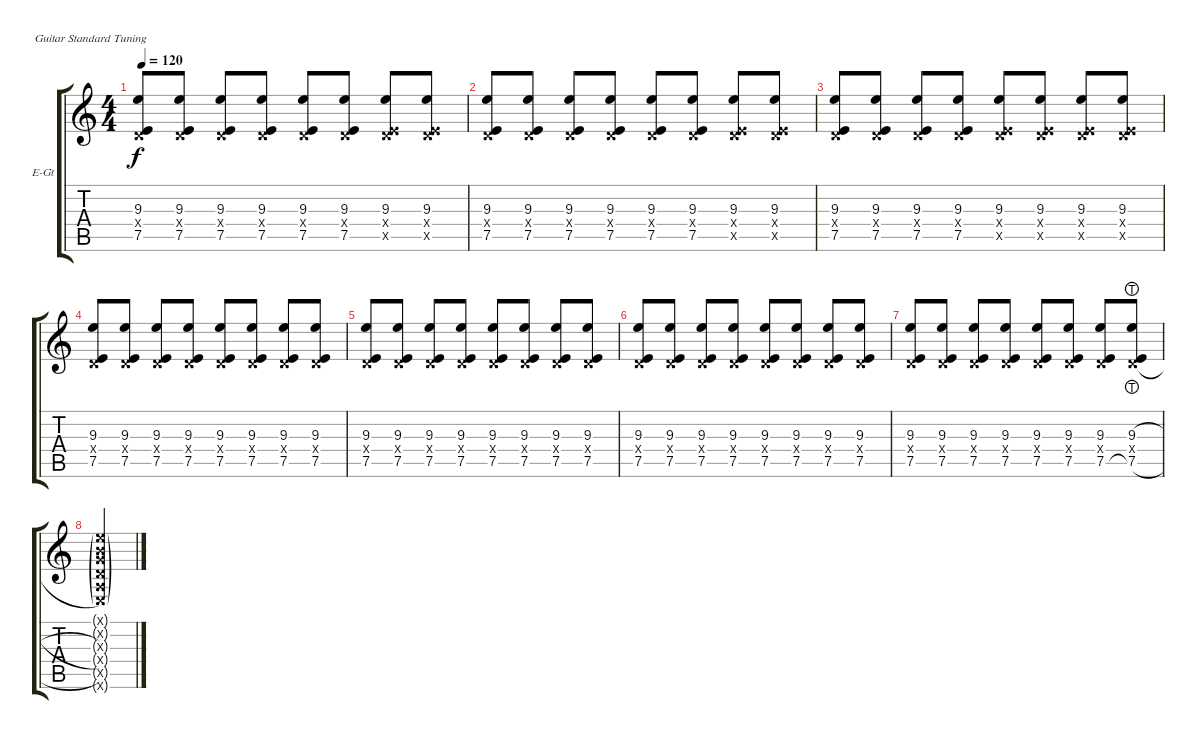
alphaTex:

\defaultSystemsLayout 4
\bracketExtendMode groupsimilarinstruments
\firstSystemTrackNameOrientation horizontal
\otherSystemsTrackNameOrientation horizontal
\track ("Electric Guitar overdriven" "E-Gt") {instrument overdrivenguitar}
\staff {score tabs}
\tuning (E4 B3 G3 D3 A2 E2)
\ts (4 4)
\tempo 120
\clef g2
\ks c
(7.5 9.3 0.4{x}).8{dy f} (7.5 9.3 0.4{x}).8 (7.5 9.3 0.4{x}).8 (7.5 9.3 0.4{x}).8 (7.5 9.3 0.4{x}).8 (7.5 9.3 0.4{x}).8 (7.5{x} 9.3 0.4{x}).8 (7.5{x} 9.3 0.4{x}).8 |
(7.5 9.3 0.4{x}).8 (7.5 9.3 0.4{x}).8 (7.5 9.3 0.4{x}).8 (7.5 9.3 0.4{x}).8 (7.5 9.3 0.4{x}).8 (7.5 9.3 0.4{x}).8 (7.5{x} 9.3 0.4{x}).8 (7.5{x} 9.3 0.4{x}).8 |
(7.5 9.3 0.4{x}).8 (7.5 9.3 0.4{x}).8 (7.5 9.3 0.4{x}).8 (7.5 9.3 0.4{x}).8 (7.5{x} 9.3 0.4{x}).8 (7.5{x} 9.3 0.4{x}).8 (7.5{x} 9.3 0.4{x}).8 (7.5{x} 9.3 0.4{x}).8 |
(7.5 9.3 0.4{x}).8 (7.5 9.3 0.4{x}).8 (7.5 9.3 0.4{x}).8 (7.5 9.3 0.4{x}).8 (7.5 9.3 0.4{x}).8 (7.5 9.3 0.4{x}).8 (7.5 9.3 0.4{x}).8 (7.5 9.3 0.4{x}).8 |
(7.5 9.3 0.4{x}).8 (7.5 9.3 0.4{x}).8 (7.5 9.3 0.4{x}).8 (7.5 9.3 0.4{x}).8 (7.5 9.3 0.4{x}).8 (7.5 9.3 0.4{x}).8 (7.5 9.3 0.4{x}).8 (7.5 9.3 0.4{x}).8 |
(7.5 9.3 0.4{x}).8 (7.5 9.3 0.4{x}).8 (7.5 9.3 0.4{x}).8 (7.5 9.3 0.4{x}).8 (7.5 9.3 0.4{x}).8 (7.5 9.3 0.4{x}).8 (7.5 9.3 0.4{x}).8 (7.5 9.3 0.4{x}).8 |
(7.5 9.3 0.4{x}).8 (7.5 9.3 0.4{x}).8 (7.5 9.3 0.4{x}).8 (7.5 9.3 0.4{x}).8 (7.5 9.3 0.4{x}).8 (7.5 9.3 0.4{x}).8 (7.5 9.3 0.4{x}).8 (7.5{h lht} 9.3{h} 0.4{h x}).8 |
(0.6{g x} 0.5{g x} 0.4{g x} 0.3{g x} 0.2{g x} 0.1{g x}).4
